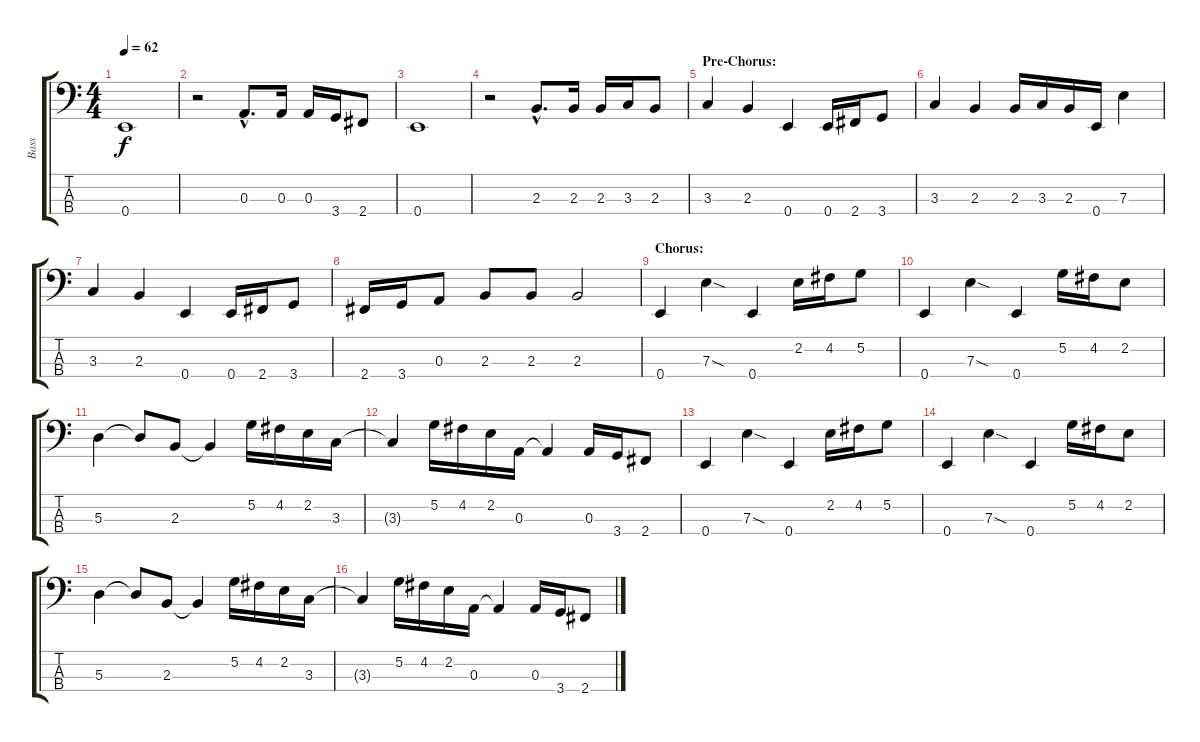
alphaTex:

\track ("Bass" "Bass") {instrument electricbasspick}
\staff {score tabs}
\tuning (G2 D2 A1 E1) {hide}
\ts (4 4)
\tempo 62
\clef f4
\ks c
0.4.1{dy f} |
r.2 0.3{hac}.8{d} 0.3.16 0.3.16 3.4.16 2.4.8 |
0.4.1 |
r.2 2.3{hac}.8{d} 2.3.16 2.3.16 3.3.16 2.3.8 |
\section ("" "Pre-Chorus:")
3.3.4 2.3.4 0.4.4 0.4.16 2.4.16 3.4.8 |
3.3.4 2.3.4 2.3.16 3.3.16 2.3.16 0.4.16 7.3.4 |
3.3.4 2.3.4 0.4.4 0.4.16 2.4.16 3.4.8 |
2.4.16 3.4.16 0.3.8 2.3.8 2.3.8 2.3.2 |
\section ("" "Chorus:")
0.4.4 7.3{sod}.4 0.4.4 2.2.16 4.2.16 5.2.8 |
0.4.4 7.3{sod}.4 0.4.4 5.2.16 4.2.16 2.2.8 |
5.3.4 5.3{t}.8 2.3.8 2.3{t}.4 5.2.16 4.2.16 2.2.16 3.3.16 |
3.3{t}.4 5.2.16 4.2.16 2.2.16 0.3.16 0.3{t}.4 0.3.16 3.4.16 2.4.8 |
0.4.4 7.3{sod}.4 0.4.4 2.2.16 4.2.16 5.2.8 |
0.4.4 7.3{sod}.4 0.4.4 5.2.16 4.2.16 2.2.8 |
5.3.4 5.3{t}.8 2.3.8 2.3{t}.4 5.2.16 4.2.16 2.2.16 3.3.16 |
3.3{t}.4 5.2.16 4.2.16 2.2.16 0.3.16 0.3{t}.4 0.3.16 3.4.16 2.4.8
